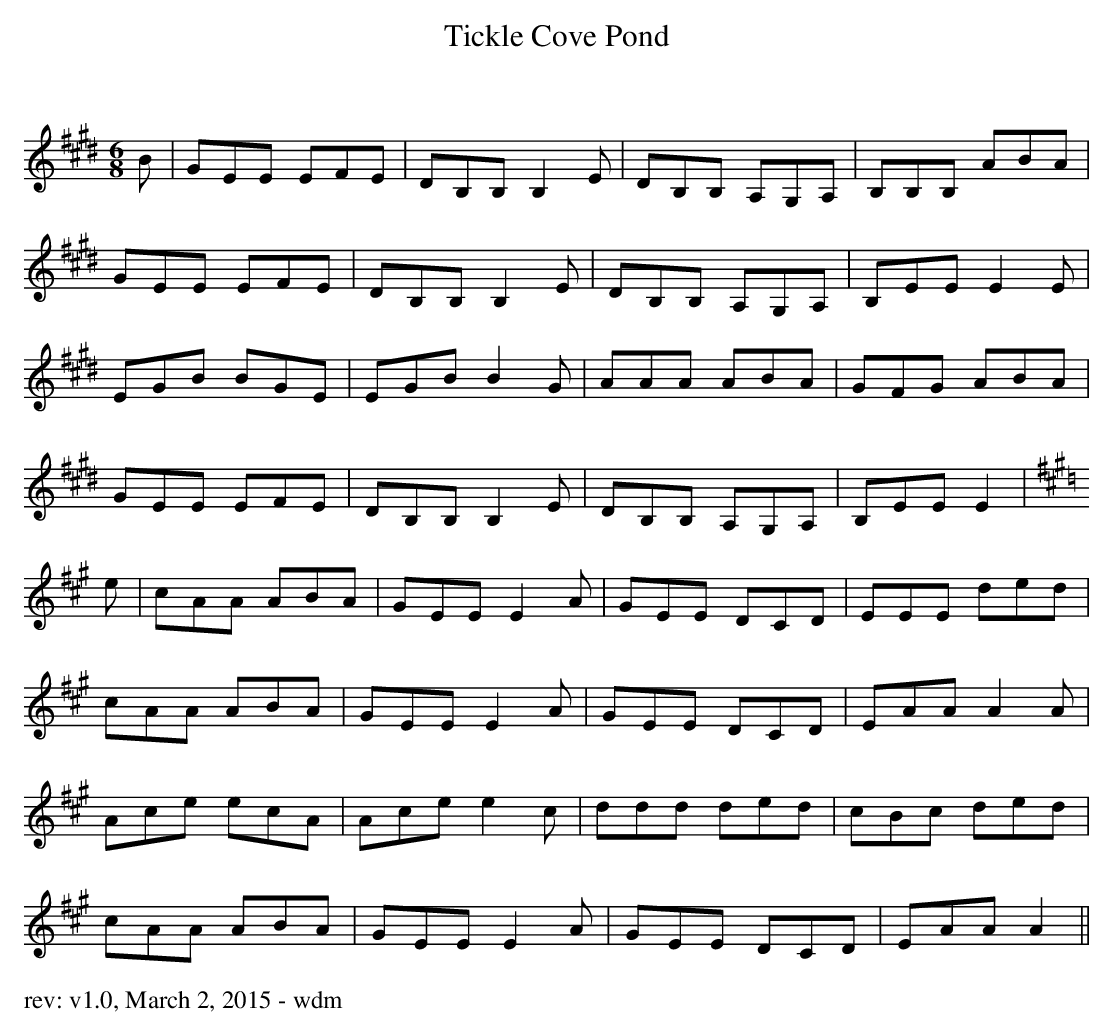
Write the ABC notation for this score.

X:1
T: Tickle Cove Pond
C:
Q:180
M:6/8
L:1/16
K:E
B2|G2E2E2 E2F2E2|D2B,2B,2 B,4E2|D2B,2B,2 A,2G,2A,2|B,2B,2B,2 A2B2A2|
G2E2E2 E2F2E2|D2B,2B,2 B,4E2|D2B,2B,2 A,2G,2A,2|B,2E2E2 E4E2|
E2G2B2 B2G2E2|E2G2B2 B4G2|A2A2A2 A2B2A2|G2F2G2 A2B2A2|
G2E2E2 E2F2E2|D2B,2B,2 B,4E2|D2B,2B,2 A,2G,2A,2|B,2E2E2 E4|
K:A
e2|c2A2A2 A2B2A2|G2E2E2 E4A2|G2E2E2 D2C2D2|E2E2E2 d2e2d2|
c2A2A2 A2B2A2|G2E2E2 E4A2|G2E2E2 D2C2D2|E2A2A2 A4A2|
A2c2e2 e2c2A2|A2c2e2 e4c2|d2d2d2 d2e2d2|c2B2c2 d2e2d2|
c2A2A2 A2B2A2|G2E2E2 E4A2|G2E2E2 D2C2D2|E2A2A2 A4||
